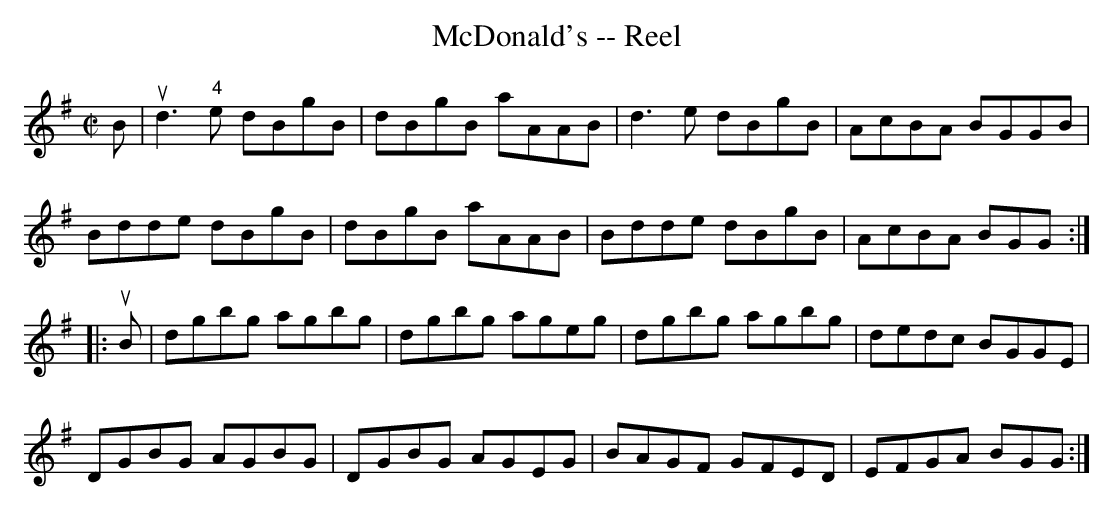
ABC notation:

X:1
T: McDonald's -- Reel
M:C|
L:1/8
K:G
B|\
ud3 "4"e dBgB | dBgB aAAB | d3 e dBgB | AcBA BGGB |
Bdde dBgB | dBgB aAAB | Bdde dBgB | AcBA BGG::
uB|\
dgbg agbg | dgbg ageg | dgbg agbg | dedc BGGE |
DGBG AGBG | DGBG AGEG | BAGF GFED | EFGA BGG:|
